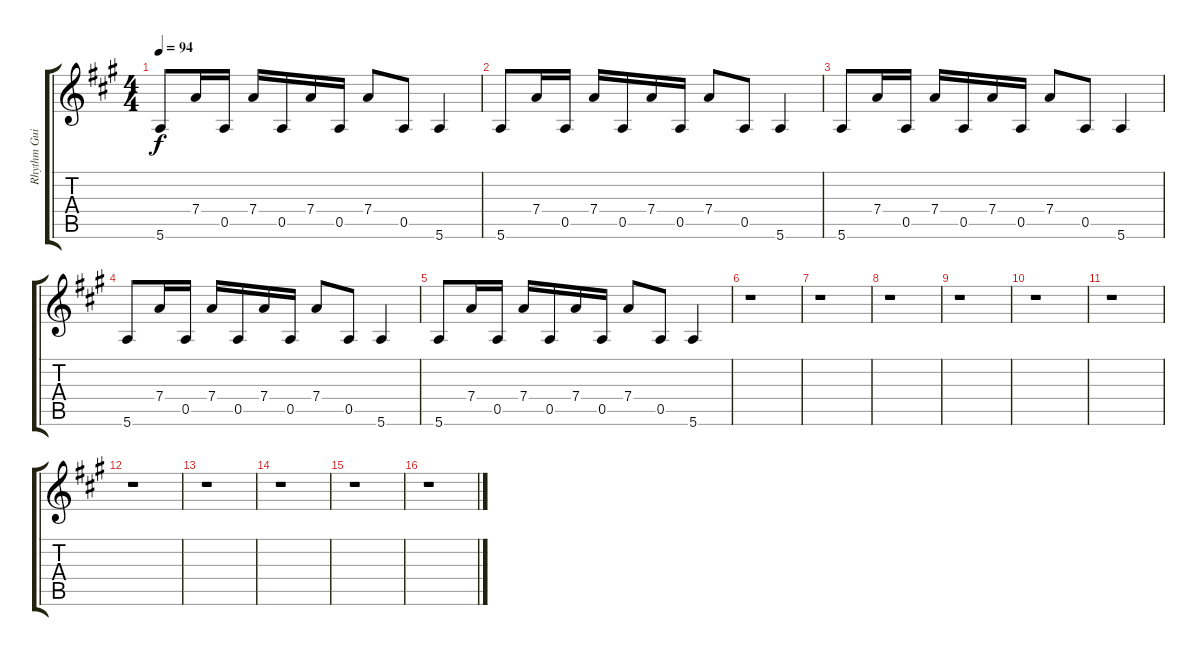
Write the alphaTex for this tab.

\track ("Rhythm Guitar" "Rhythm Gui") {instrument acousticguitarsteel}
\staff {score tabs}
\tuning (E4 B3 G3 D3 A2 E2) {hide}
\ts (4 4)
\tempo 94
\clef g2
\ks a
5.6.8{dy f} 7.4.16 0.5.16 7.4.16 0.5.16 7.4.16 0.5.16 7.4.8 0.5.8 5.6.4 |
5.6.8 7.4.16 0.5.16 7.4.16 0.5.16 7.4.16 0.5.16 7.4.8 0.5.8 5.6.4 |
5.6.8 7.4.16 0.5.16 7.4.16 0.5.16 7.4.16 0.5.16 7.4.8 0.5.8 5.6.4 |
5.6.8 7.4.16 0.5.16 7.4.16 0.5.16 7.4.16 0.5.16 7.4.8 0.5.8 5.6.4 |
5.6.8 7.4.16 0.5.16 7.4.16 0.5.16 7.4.16 0.5.16 7.4.8 0.5.8 5.6.4 |
r.1 |
r.1 |
r.1 |
r.1 |
r.1 |
r.1 |
r.1 |
r.1 |
r.1 |
r.1 |
r.1
